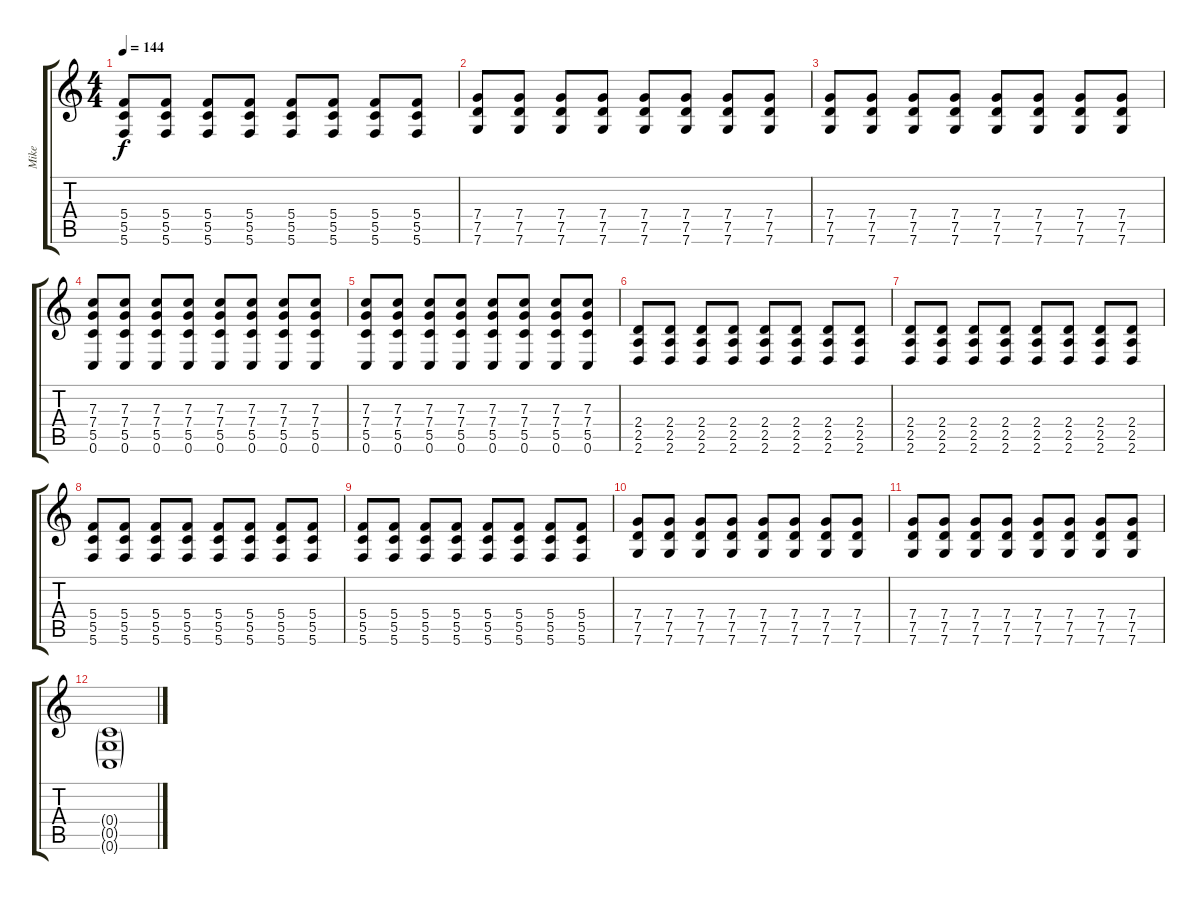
\track ("Mike" "Mike") {instrument distortionguitar}
\staff {score tabs}
\tuning (D4 A3 F3 C3 G2 C2) {hide}
\ts (4 4)
\tempo 144
\clef g2
\ks c
(5.4 5.5 5.6).8{dy f} (5.4 5.5 5.6).8 (5.4 5.5 5.6).8 (5.4 5.5 5.6).8 (5.4 5.5 5.6).8 (5.4 5.5 5.6).8 (5.4 5.5 5.6).8 (5.4 5.5 5.6).8 |
(7.4 7.5 7.6).8 (7.4 7.5 7.6).8 (7.4 7.5 7.6).8 (7.4 7.5 7.6).8 (7.4 7.5 7.6).8 (7.4 7.5 7.6).8 (7.4 7.5 7.6).8 (7.4 7.5 7.6).8 |
(7.4 7.5 7.6).8 (7.4 7.5 7.6).8 (7.4 7.5 7.6).8 (7.4 7.5 7.6).8 (7.4 7.5 7.6).8 (7.4 7.5 7.6).8 (7.4 7.5 7.6).8 (7.4 7.5 7.6).8 |
(7.3 7.4 5.5 0.6).8 (7.3 7.4 5.5 0.6).8 (7.3 7.4 5.5 0.6).8 (7.3 7.4 5.5 0.6).8 (7.3 7.4 5.5 0.6).8 (7.3 7.4 5.5 0.6).8 (7.3 7.4 5.5 0.6).8 (7.3 7.4 5.5 0.6).8 |
(7.3 7.4 5.5 0.6).8 (7.3 7.4 5.5 0.6).8 (7.3 7.4 5.5 0.6).8 (7.3 7.4 5.5 0.6).8 (7.3 7.4 5.5 0.6).8 (7.3 7.4 5.5 0.6).8 (7.3 7.4 5.5 0.6).8 (7.3 7.4 5.5 0.6).8 |
(2.4 2.5 2.6).8 (2.4 2.5 2.6).8 (2.4 2.5 2.6).8 (2.4 2.5 2.6).8 (2.4 2.5 2.6).8 (2.4 2.5 2.6).8 (2.4 2.5 2.6).8 (2.4 2.5 2.6).8 |
(2.4 2.5 2.6).8 (2.4 2.5 2.6).8 (2.4 2.5 2.6).8 (2.4 2.5 2.6).8 (2.4 2.5 2.6).8 (2.4 2.5 2.6).8 (2.4 2.5 2.6).8 (2.4 2.5 2.6).8 |
(5.4 5.5 5.6).8 (5.4 5.5 5.6).8 (5.4 5.5 5.6).8 (5.4 5.5 5.6).8 (5.4 5.5 5.6).8 (5.4 5.5 5.6).8 (5.4 5.5 5.6).8 (5.4 5.5 5.6).8 |
(5.4 5.5 5.6).8 (5.4 5.5 5.6).8 (5.4 5.5 5.6).8 (5.4 5.5 5.6).8 (5.4 5.5 5.6).8 (5.4 5.5 5.6).8 (5.4 5.5 5.6).8 (5.4 5.5 5.6).8 |
(7.4 7.5 7.6).8 (7.4 7.5 7.6).8 (7.4 7.5 7.6).8 (7.4 7.5 7.6).8 (7.4 7.5 7.6).8 (7.4 7.5 7.6).8 (7.4 7.5 7.6).8 (7.4 7.5 7.6).8 |
(7.4 7.5 7.6).8 (7.4 7.5 7.6).8 (7.4 7.5 7.6).8 (7.4 7.5 7.6).8 (7.4 7.5 7.6).8 (7.4 7.5 7.6).8 (7.4 7.5 7.6).8 (7.4 7.5 7.6).8 |
(0.4{g} 0.5{g} 0.6{g}).1
